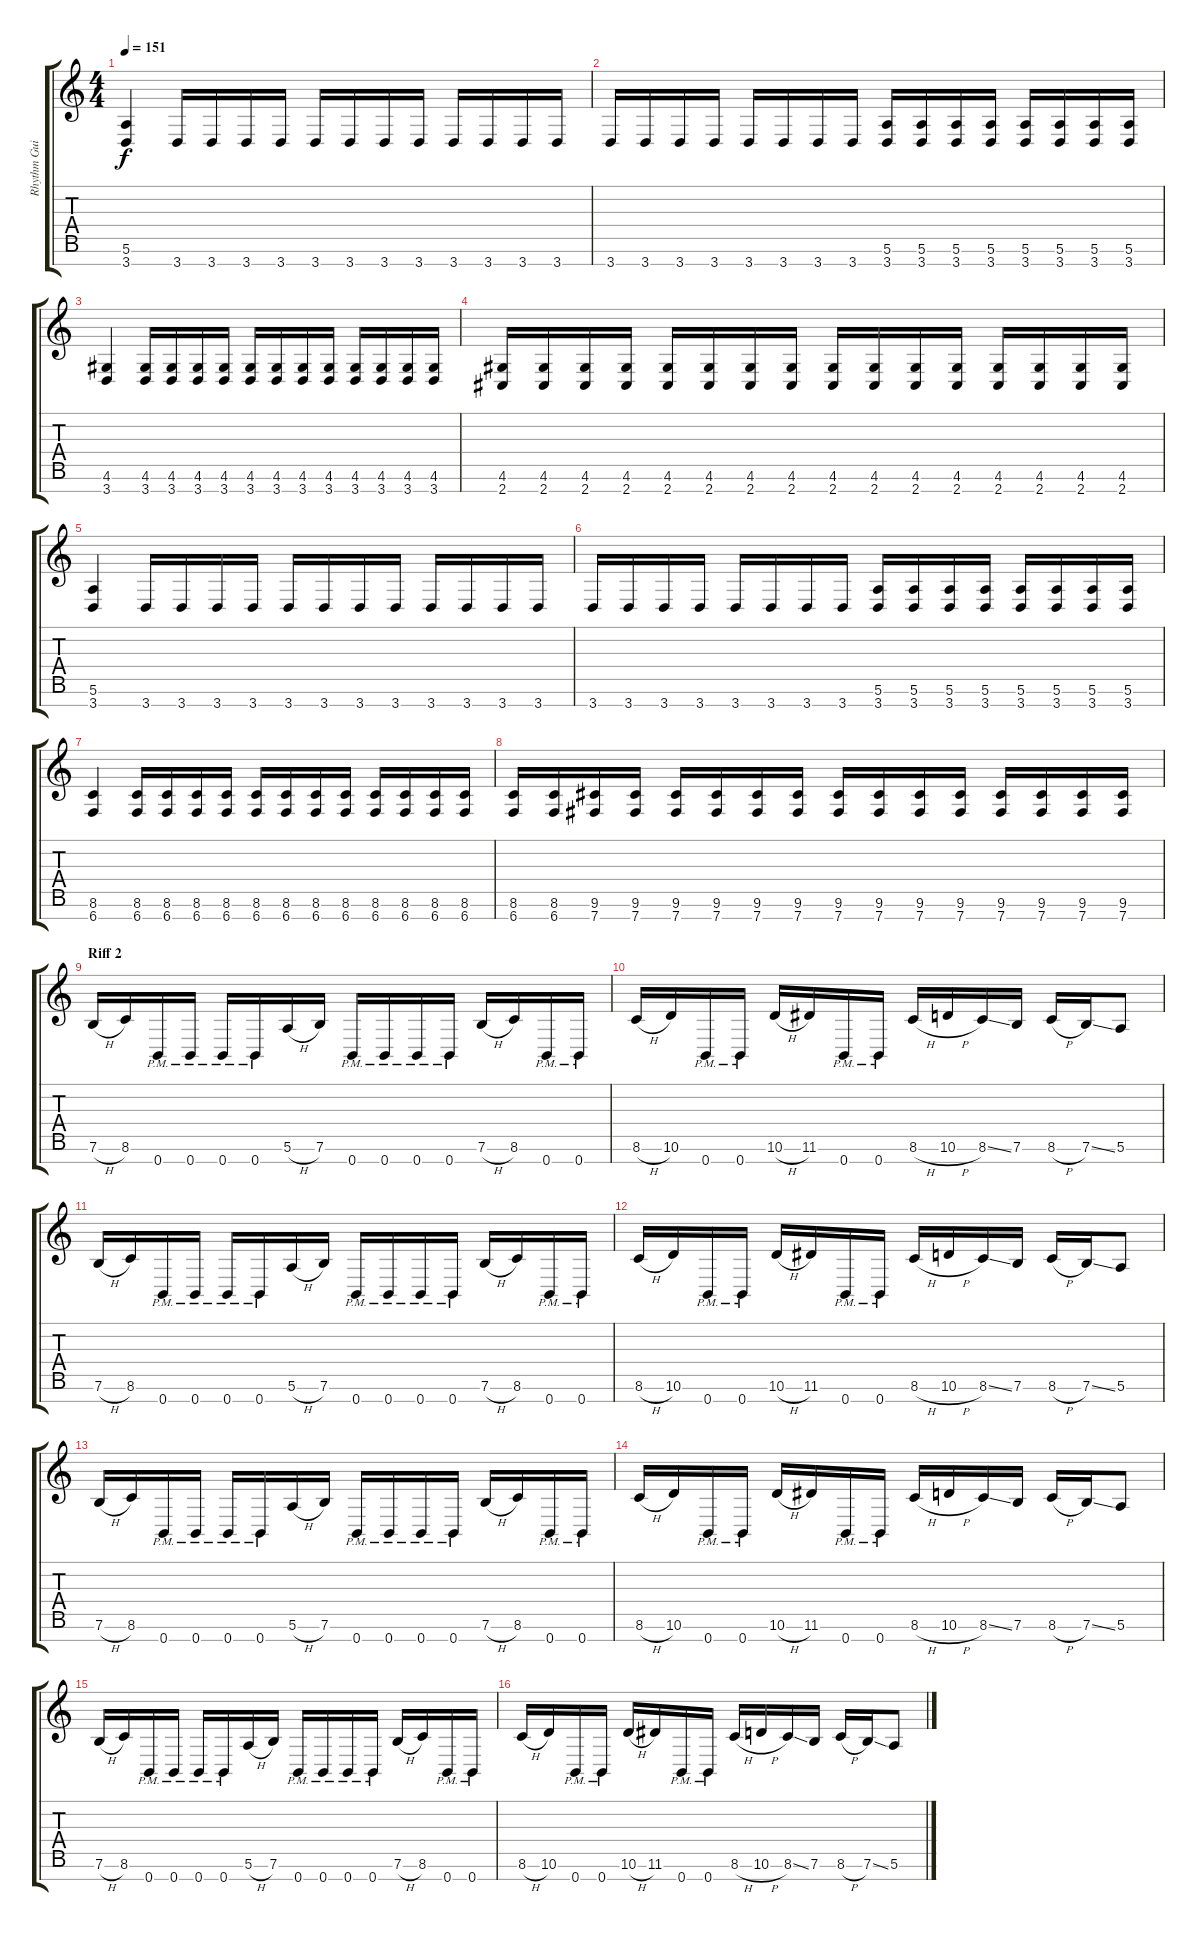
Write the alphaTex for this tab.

\track ("Rhythm Guitar L" "Rhythm Gui") {instrument overdrivenguitar}
\staff {score tabs}
\tuning (E4 B3 G3 D3 A2 E2 B1) {hide}
\ts (4 4)
\tempo 151
\clef g2
\ks c
(5.6 3.7).4{dy f} 3.7.16 3.7.16 3.7.16 3.7.16 3.7.16 3.7.16 3.7.16 3.7.16 3.7.16 3.7.16 3.7.16 3.7.16 |
3.7.16 3.7.16 3.7.16 3.7.16 3.7.16 3.7.16 3.7.16 3.7.16 (5.6 3.7).16 (5.6 3.7).16 (5.6 3.7).16 (5.6 3.7).16 (5.6 3.7).16 (5.6 3.7).16 (5.6 3.7).16 (5.6 3.7).16 |
(4.6 3.7).4 (4.6 3.7).16 (4.6 3.7).16 (4.6 3.7).16 (4.6 3.7).16 (4.6 3.7).16 (4.6 3.7).16 (4.6 3.7).16 (4.6 3.7).16 (4.6 3.7).16 (4.6 3.7).16 (4.6 3.7).16 (4.6 3.7).16 |
(4.6 2.7).16 (4.6 2.7).16 (4.6 2.7).16 (4.6 2.7).16 (4.6 2.7).16 (4.6 2.7).16 (4.6 2.7).16 (4.6 2.7).16 (4.6 2.7).16 (4.6 2.7).16 (4.6 2.7).16 (4.6 2.7).16 (4.6 2.7).16 (4.6 2.7).16 (4.6 2.7).16 (4.6 2.7).16 |
(5.6 3.7).4 3.7.16 3.7.16 3.7.16 3.7.16 3.7.16 3.7.16 3.7.16 3.7.16 3.7.16 3.7.16 3.7.16 3.7.16 |
3.7.16 3.7.16 3.7.16 3.7.16 3.7.16 3.7.16 3.7.16 3.7.16 (5.6 3.7).16 (5.6 3.7).16 (5.6 3.7).16 (5.6 3.7).16 (5.6 3.7).16 (5.6 3.7).16 (5.6 3.7).16 (5.6 3.7).16 |
(8.6 6.7).4 (8.6 6.7).16 (8.6 6.7).16 (8.6 6.7).16 (8.6 6.7).16 (8.6 6.7).16 (8.6 6.7).16 (8.6 6.7).16 (8.6 6.7).16 (8.6 6.7).16 (8.6 6.7).16 (8.6 6.7).16 (8.6 6.7).16 |
(8.6 6.7).16 (8.6 6.7).16 (9.6 7.7).16 (9.6 7.7).16 (9.6 7.7).16 (9.6 7.7).16 (9.6 7.7).16 (9.6 7.7).16 (9.6 7.7).16 (9.6 7.7).16 (9.6 7.7).16 (9.6 7.7).16 (9.6 7.7).16 (9.6 7.7).16 (9.6 7.7).16 (9.6 7.7).16 |
\section ("" "Riff 2")
7.6{h}.16 8.6.16 0.7{pm}.16 0.7{pm}.16 0.7{pm}.16 0.7{pm}.16 5.6{h}.16 7.6.16 0.7{pm}.16 0.7{pm}.16 0.7{pm}.16 0.7{pm}.16 7.6{h}.16 8.6.16 0.7{pm}.16 0.7{pm}.16 |
8.6{h}.16 10.6.16 0.7{pm}.16 0.7{pm}.16 10.6{h}.16 11.6.16 0.7{pm}.16 0.7{pm}.16 8.6{h}.16 10.6{h}.16 8.6{ss}.16 7.6.16 8.6{h}.16 7.6{ss}.16 5.6.8 |
7.6{h}.16 8.6.16 0.7{pm}.16 0.7{pm}.16 0.7{pm}.16 0.7{pm}.16 5.6{h}.16 7.6.16 0.7{pm}.16 0.7{pm}.16 0.7{pm}.16 0.7{pm}.16 7.6{h}.16 8.6.16 0.7{pm}.16 0.7{pm}.16 |
8.6{h}.16 10.6.16 0.7{pm}.16 0.7{pm}.16 10.6{h}.16 11.6.16 0.7{pm}.16 0.7{pm}.16 8.6{h}.16 10.6{h}.16 8.6{ss}.16 7.6.16 8.6{h}.16 7.6{ss}.16 5.6.8 |
7.6{h}.16 8.6.16 0.7{pm}.16 0.7{pm}.16 0.7{pm}.16 0.7{pm}.16 5.6{h}.16 7.6.16 0.7{pm}.16 0.7{pm}.16 0.7{pm}.16 0.7{pm}.16 7.6{h}.16 8.6.16 0.7{pm}.16 0.7{pm}.16 |
8.6{h}.16 10.6.16 0.7{pm}.16 0.7{pm}.16 10.6{h}.16 11.6.16 0.7{pm}.16 0.7{pm}.16 8.6{h}.16 10.6{h}.16 8.6{ss}.16 7.6.16 8.6{h}.16 7.6{ss}.16 5.6.8 |
7.6{h}.16 8.6.16 0.7{pm}.16 0.7{pm}.16 0.7{pm}.16 0.7{pm}.16 5.6{h}.16 7.6.16 0.7{pm}.16 0.7{pm}.16 0.7{pm}.16 0.7{pm}.16 7.6{h}.16 8.6.16 0.7{pm}.16 0.7{pm}.16 |
8.6{h}.16 10.6.16 0.7{pm}.16 0.7{pm}.16 10.6{h}.16 11.6.16 0.7{pm}.16 0.7{pm}.16 8.6{h}.16 10.6{h}.16 8.6{ss}.16 7.6.16 8.6{h}.16 7.6{ss}.16 5.6.8
